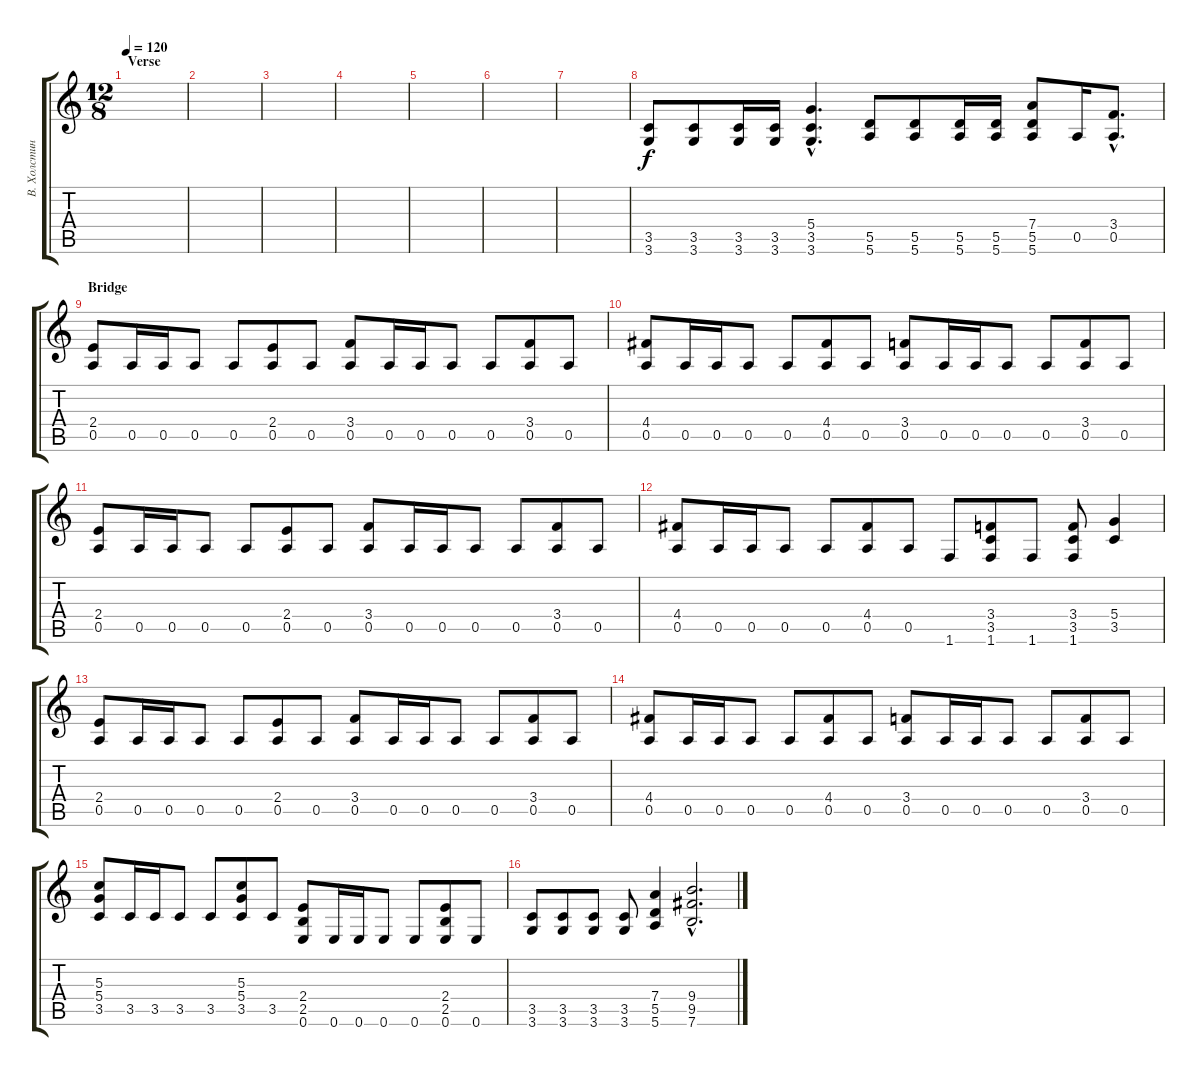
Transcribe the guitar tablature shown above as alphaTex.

\track ("В. Холстинин" "В. Холстин") {instrument distortionguitar}
\staff {score tabs}
\tuning (E4 B3 G3 D3 A2 E2) {hide}
\ts (12 8)
\section ("" "Verse")
\tempo 120
\clef g2
\ks c
|
|
|
|
|
|
|
(3.5 3.6).8 (3.5 3.6).8 (3.5 3.6).16 (3.5 3.6).16 (5.4{hac} 3.5{hac} 3.6{hac}).4{d} (5.5 5.6).8 (5.5 5.6).8 (5.5 5.6).16 (5.5 5.6).16 (7.4 5.5 5.6).8 0.5.16 (3.4{hac} 0.5{hac}).8{d} |
\section ("" "Bridge")
(2.4 0.5).8 0.5.16 0.5.16 0.5.8 0.5.8 (2.4 0.5).8 0.5.8 (3.4 0.5).8 0.5.16 0.5.16 0.5.8 0.5.8 (3.4 0.5).8 0.5.8 |
(4.4 0.5).8 0.5.16 0.5.16 0.5.8 0.5.8 (4.4 0.5).8 0.5.8 (3.4 0.5).8 0.5.16 0.5.16 0.5.8 0.5.8 (3.4 0.5).8 0.5.8 |
(2.4 0.5).8 0.5.16 0.5.16 0.5.8 0.5.8 (2.4 0.5).8 0.5.8 (3.4 0.5).8 0.5.16 0.5.16 0.5.8 0.5.8 (3.4 0.5).8 0.5.8 |
(4.4 0.5).8 0.5.16 0.5.16 0.5.8 0.5.8 (4.4 0.5).8 0.5.8 1.6.8 (3.4 3.5 1.6).8 1.6.8 (3.4 3.5 1.6).8 (5.4 3.5).4 |
(2.4 0.5).8 0.5.16 0.5.16 0.5.8 0.5.8 (2.4 0.5).8 0.5.8 (3.4 0.5).8 0.5.16 0.5.16 0.5.8 0.5.8 (3.4 0.5).8 0.5.8 |
(4.4 0.5).8 0.5.16 0.5.16 0.5.8 0.5.8 (4.4 0.5).8 0.5.8 (3.4 0.5).8 0.5.16 0.5.16 0.5.8 0.5.8 (3.4 0.5).8 0.5.8 |
(5.3 5.4 3.5).8 3.5.16 3.5.16 3.5.8 3.5.8 (5.3 5.4 3.5).8 3.5.8 (2.4 2.5 0.6).8 0.6.16 0.6.16 0.6.8 0.6.8 (2.4 2.5 0.6).8 0.6.8 |
(3.5 3.6).8 (3.5 3.6).8 (3.5 3.6).8 (3.5 3.6).8 (7.4 5.5 5.6).4 (9.4{hac} 9.5{hac} 7.6{hac}).2{d}
